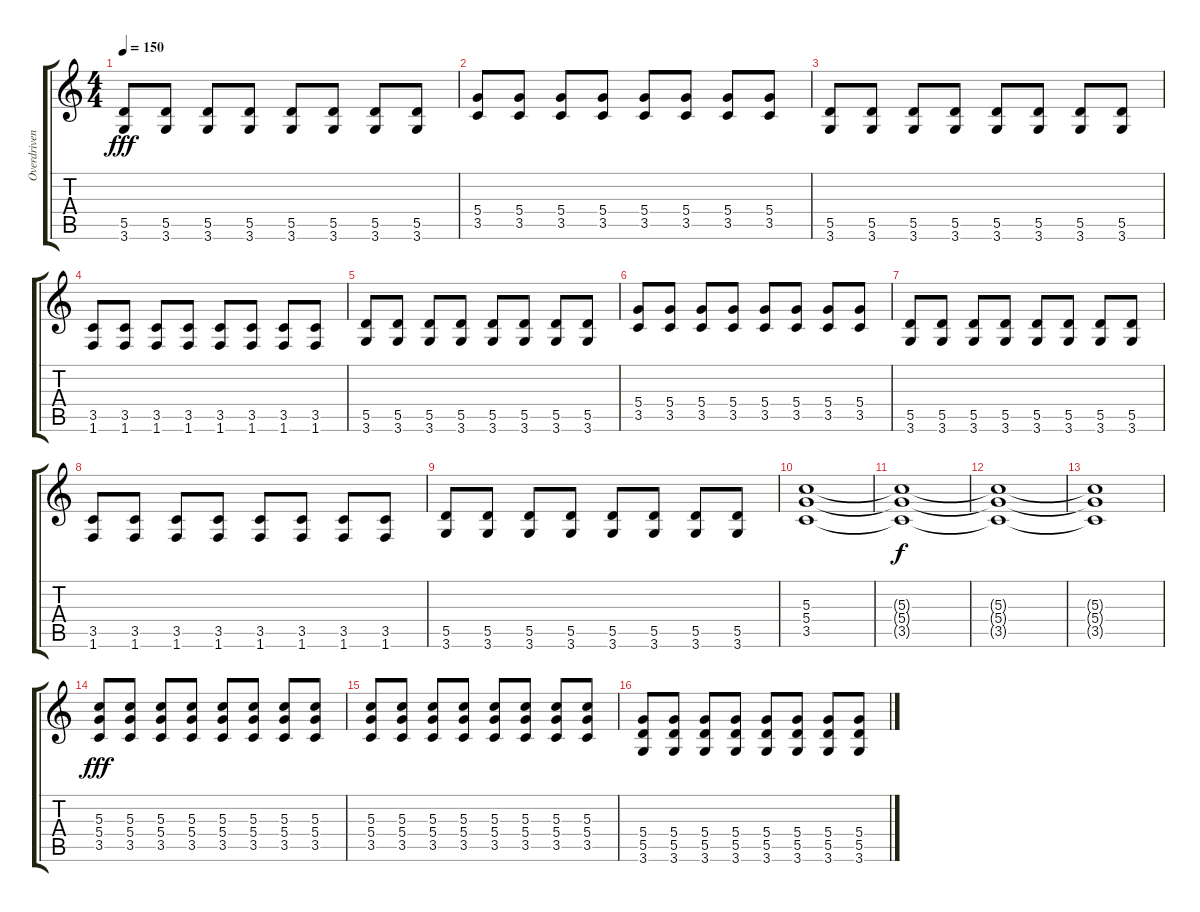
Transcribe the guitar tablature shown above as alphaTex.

\track ("Overdriven Guitar 1" "Overdriven") {instrument overdrivenguitar}
\staff {score tabs}
\tuning (E4 B3 G3 D3 A2 E2) {hide}
\ts (4 4)
\tempo 150
\clef g2
\ks c
(5.5 3.6).8{dy fff} (5.5 3.6).8 (5.5 3.6).8 (5.5 3.6).8 (5.5 3.6).8 (5.5 3.6).8 (5.5 3.6).8 (5.5 3.6).8 |
(5.4 3.5).8 (5.4 3.5).8 (5.4 3.5).8 (5.4 3.5).8 (5.4 3.5).8 (5.4 3.5).8 (5.4 3.5).8 (5.4 3.5).8 |
(5.5 3.6).8 (5.5 3.6).8 (5.5 3.6).8 (5.5 3.6).8 (5.5 3.6).8 (5.5 3.6).8 (5.5 3.6).8 (5.5 3.6).8 |
(3.5 1.6).8 (3.5 1.6).8 (3.5 1.6).8 (3.5 1.6).8 (3.5 1.6).8 (3.5 1.6).8 (3.5 1.6).8 (3.5 1.6).8 |
(5.5 3.6).8 (5.5 3.6).8 (5.5 3.6).8 (5.5 3.6).8 (5.5 3.6).8 (5.5 3.6).8 (5.5 3.6).8 (5.5 3.6).8 |
(5.4 3.5).8 (5.4 3.5).8 (5.4 3.5).8 (5.4 3.5).8 (5.4 3.5).8 (5.4 3.5).8 (5.4 3.5).8 (5.4 3.5).8 |
(5.5 3.6).8 (5.5 3.6).8 (5.5 3.6).8 (5.5 3.6).8 (5.5 3.6).8 (5.5 3.6).8 (5.5 3.6).8 (5.5 3.6).8 |
(3.5 1.6).8 (3.5 1.6).8 (3.5 1.6).8 (3.5 1.6).8 (3.5 1.6).8 (3.5 1.6).8 (3.5 1.6).8 (3.5 1.6).8 |
(5.5 3.6).8 (5.5 3.6).8 (5.5 3.6).8 (5.5 3.6).8 (5.5 3.6).8 (5.5 3.6).8 (5.5 3.6).8 (5.5 3.6).8 |
(5.3 5.4 3.5).1 |
(5.3{t} 5.4{t} 3.5{t}).1{dy f} |
(5.3{t} 5.4{t} 3.5{t}).1 |
(5.3{t} 5.4{t} 3.5{t}).1 |
(5.3 5.4 3.5).8{dy fff} (5.3 5.4 3.5).8 (5.3 5.4 3.5).8 (5.3 5.4 3.5).8 (5.3 5.4 3.5).8 (5.3 5.4 3.5).8 (5.3 5.4 3.5).8 (5.3 5.4 3.5).8 |
(5.3 5.4 3.5).8 (5.3 5.4 3.5).8 (5.3 5.4 3.5).8 (5.3 5.4 3.5).8 (5.3 5.4 3.5).8 (5.3 5.4 3.5).8 (5.3 5.4 3.5).8 (5.3 5.4 3.5).8 |
(5.4 5.5 3.6).8 (5.4 5.5 3.6).8 (5.4 5.5 3.6).8 (5.4 5.5 3.6).8 (5.4 5.5 3.6).8 (5.4 5.5 3.6).8 (5.4 5.5 3.6).8 (5.4 5.5 3.6).8
